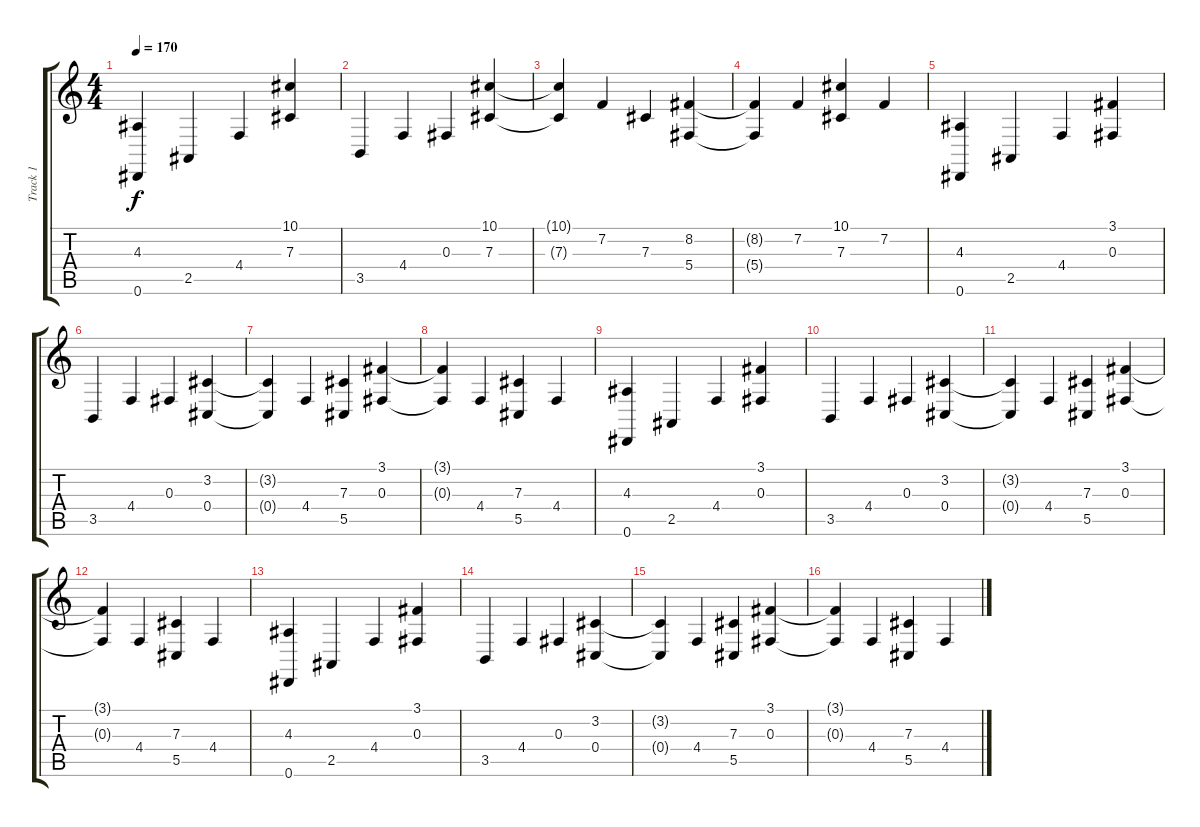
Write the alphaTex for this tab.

\track ("Track 1" "Track 1") {instrument electricgrandpiano}
\staff {score tabs}
\tuning (Eb4 Bb3 Gb3 Db3 Ab2 Eb2) {hide}
\ts (4 4)
\tempo 170
\clef g2
\ks c
(4.3 0.6).4{dy f} 2.5.4 4.4.4 (10.1 7.3).4 |
3.5.4 4.4.4 0.3.4 (10.1 7.3).4 |
(10.1{t} 7.3{t}).4 7.2.4 7.3.4 (8.2 5.4).4 |
(8.2{t} 5.4{t}).4 7.2.4 (10.1 7.3).4 7.2.4 |
(4.3 0.6).4 2.5.4 4.4.4 (3.1 0.3).4 |
3.5.4 4.4.4 0.3.4 (3.2 0.4).4 |
(3.2{t} 0.4{t}).4 4.4.4 (7.3 5.5).4 (3.1 0.3).4 |
(3.1{t} 0.3{t}).4 4.4.4 (7.3 5.5).4 4.4.4 |
(4.3 0.6).4 2.5.4 4.4.4 (3.1 0.3).4 |
3.5.4 4.4.4 0.3.4 (3.2 0.4).4 |
(3.2{t} 0.4{t}).4 4.4.4 (7.3 5.5).4 (3.1 0.3).4 |
(3.1{t} 0.3{t}).4 4.4.4 (7.3 5.5).4 4.4.4 |
(4.3 0.6).4 2.5.4 4.4.4 (3.1 0.3).4 |
3.5.4 4.4.4 0.3.4 (3.2 0.4).4 |
(3.2{t} 0.4{t}).4 4.4.4 (7.3 5.5).4 (3.1 0.3).4 |
(3.1{t} 0.3{t}).4 4.4.4 (7.3 5.5).4 4.4.4
